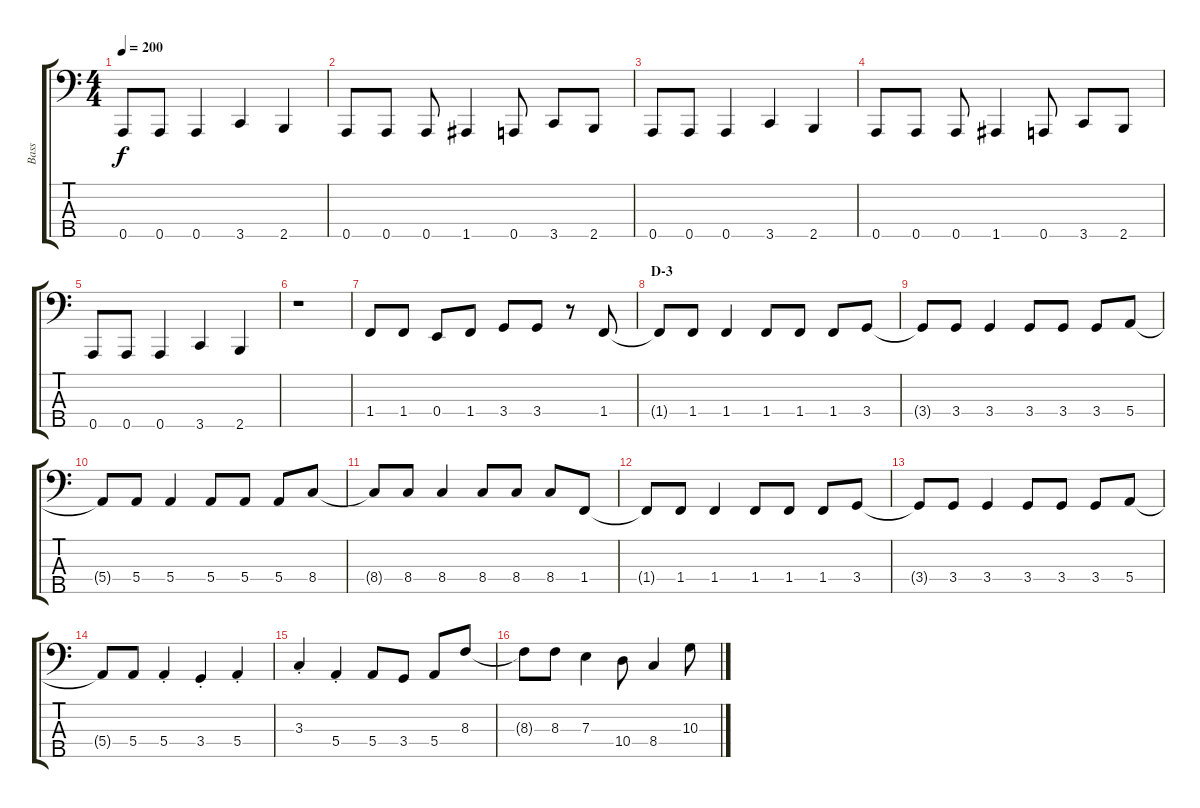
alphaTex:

\track ("Bass" "Bass") {instrument electricbasspick}
\staff {score tabs}
\tuning (G2 D2 A1 E1 A0) {hide}
\ts (4 4)
\tempo 200
\clef f4
\ks c
0.5.8{dy f} 0.5.8 0.5.4 3.5.4 2.5.4 |
0.5.8 0.5.8 0.5.8 1.5.4 0.5.8 3.5.8 2.5.8 |
0.5.8 0.5.8 0.5.4 3.5.4 2.5.4 |
0.5.8 0.5.8 0.5.8 1.5.4 0.5.8 3.5.8 2.5.8 |
0.5.8 0.5.8 0.5.4 3.5.4 2.5.4 |
r.1 |
1.4.8 1.4.8 0.4.8 1.4.8 3.4.8 3.4.8 r.8 1.4.8 |
\section ("" "D-3")
1.4{t}.8 1.4.8 1.4.4 1.4.8 1.4.8 1.4.8 3.4.8 |
3.4{t}.8 3.4.8 3.4.4 3.4.8 3.4.8 3.4.8 5.4.8 |
5.4{t}.8 5.4.8 5.4.4 5.4.8 5.4.8 5.4.8 8.4.8 |
8.4{t}.8 8.4.8 8.4.4 8.4.8 8.4.8 8.4.8 1.4.8 |
1.4{t}.8 1.4.8 1.4.4 1.4.8 1.4.8 1.4.8 3.4.8 |
3.4{t}.8 3.4.8 3.4.4 3.4.8 3.4.8 3.4.8 5.4.8 |
5.4{t}.8 5.4.8 5.4{st}.4 3.4{st}.4 5.4{st}.4 |
3.3{st}.4 5.4{st}.4 5.4.8 3.4.8 5.4.8 8.3.8 |
8.3{t}.8 8.3.8 7.3.4 10.4.8 8.4.4 10.3.8
